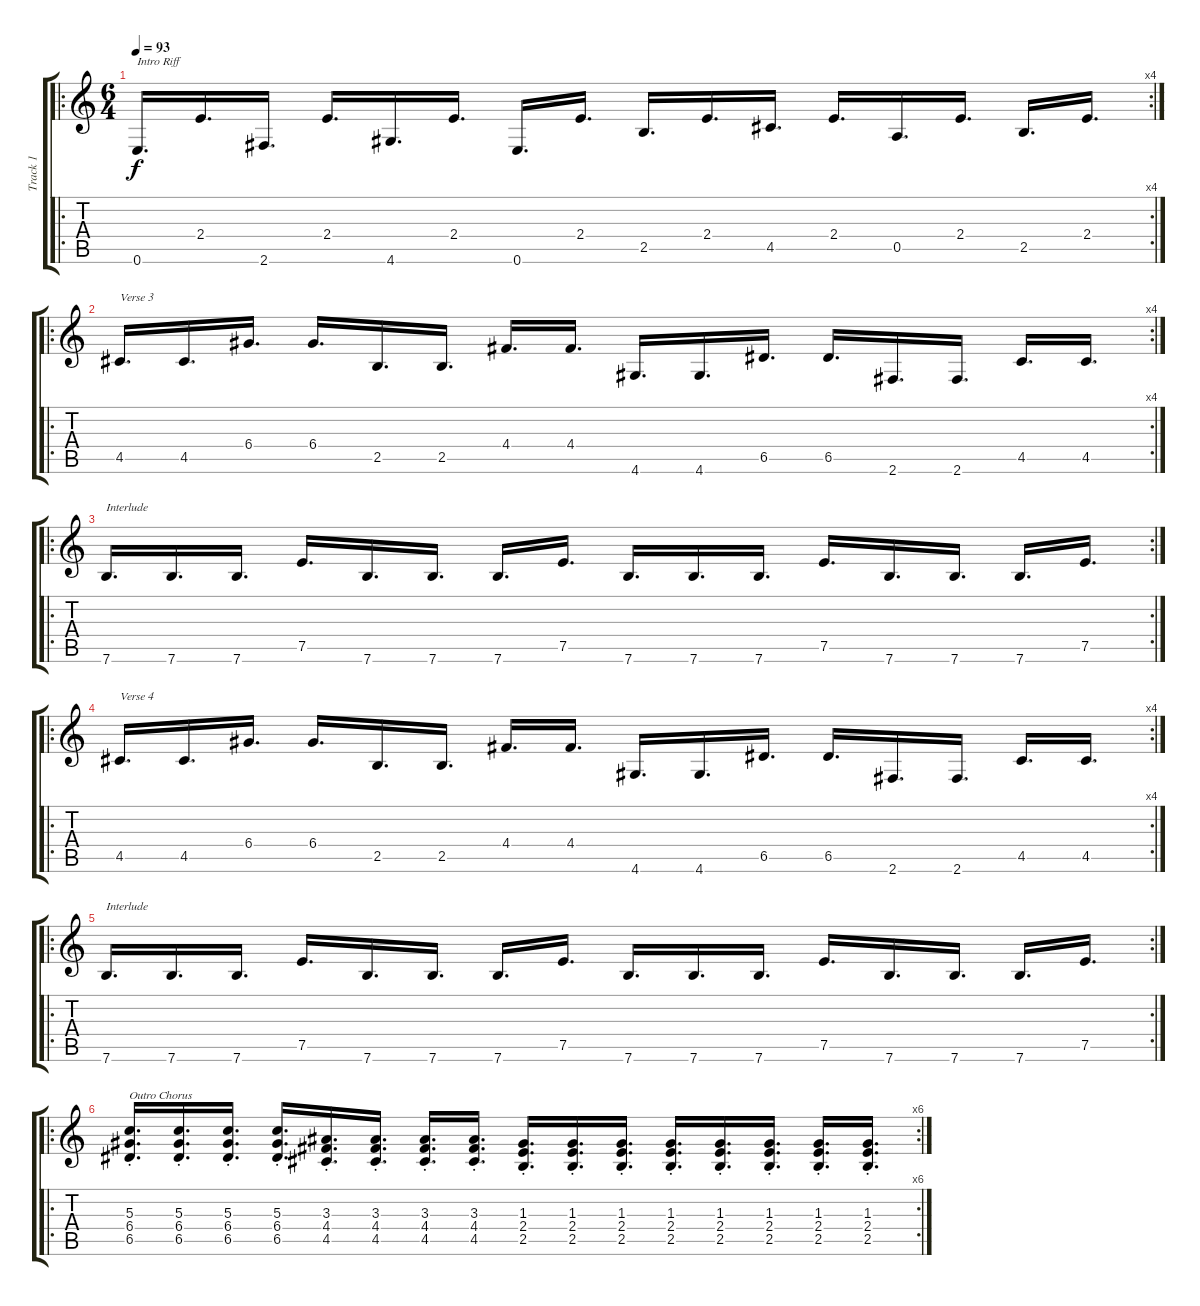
\track ("Track 1" "Track 1") {instrument electricguitarjazz}
\staff {score tabs}
\tuning (E4 B3 G3 D3 A2 E2) {hide}
\ro
\rc 4
\ts (6 4)
\tempo 93
\clef g2
\ks c
0.6.16{d txt "Intro Riff" dy f} 2.4.16{d} 2.6.16{d} 2.4.16{d} 4.6.16{d} 2.4.16{d} 0.6.16{d} 2.4.16{d} 2.5.16{d} 2.4.16{d} 4.5.16{d} 2.4.16{d} 0.5.16{d} 2.4.16{d} 2.5.16{d} 2.4.16{d} |
\ro
\rc 4
4.5.16{d txt "Verse 3"} 4.5.16{d} 6.4.16{d} 6.4.16{d} 2.5.16{d} 2.5.16{d} 4.4.16{d} 4.4.16{d} 4.6.16{d} 4.6.16{d} 6.5.16{d} 6.5.16{d} 2.6.16{d} 2.6.16{d} 4.5.16{d} 4.5.16{d} |
\ro
\rc 2
7.6.16{d txt "Interlude"} 7.6.16{d} 7.6.16{d} 7.5.16{d} 7.6.16{d} 7.6.16{d} 7.6.16{d} 7.5.16{d} 7.6.16{d} 7.6.16{d} 7.6.16{d} 7.5.16{d} 7.6.16{d} 7.6.16{d} 7.6.16{d} 7.5.16{d} |
\ro
\rc 4
4.5.16{d txt "Verse 4"} 4.5.16{d} 6.4.16{d} 6.4.16{d} 2.5.16{d} 2.5.16{d} 4.4.16{d} 4.4.16{d} 4.6.16{d} 4.6.16{d} 6.5.16{d} 6.5.16{d} 2.6.16{d} 2.6.16{d} 4.5.16{d} 4.5.16{d} |
\ro
\rc 2
7.6.16{d txt "Interlude"} 7.6.16{d} 7.6.16{d} 7.5.16{d} 7.6.16{d} 7.6.16{d} 7.6.16{d} 7.5.16{d} 7.6.16{d} 7.6.16{d} 7.6.16{d} 7.5.16{d} 7.6.16{d} 7.6.16{d} 7.6.16{d} 7.5.16{d} |
\ro
\rc 6
(5.3{st} 6.4{st} 6.5{st}).16{d txt "Outro Chorus"} (5.3{st} 6.4{st} 6.5{st}).16{d} (5.3{st} 6.4{st} 6.5{st}).16{d} (5.3{st} 6.4{st} 6.5{st}).16{d} (3.3{st} 4.4{st} 4.5{st}).16{d} (3.3{st} 4.4{st} 4.5{st}).16{d} (3.3{st} 4.4{st} 4.5{st}).16{d} (3.3{st} 4.4{st} 4.5{st}).16{d} (1.3{st} 2.4{st} 2.5{st}).16{d} (1.3{st} 2.4{st} 2.5{st}).16{d} (1.3{st} 2.4{st} 2.5{st}).16{d} (1.3{st} 2.4{st} 2.5{st}).16{d} (1.3{st} 2.4{st} 2.5{st}).16{d} (1.3{st} 2.4{st} 2.5{st}).16{d} (1.3{st} 2.4{st} 2.5{st}).16{d} (1.3{st} 2.4{st} 2.5{st}).16{d}
